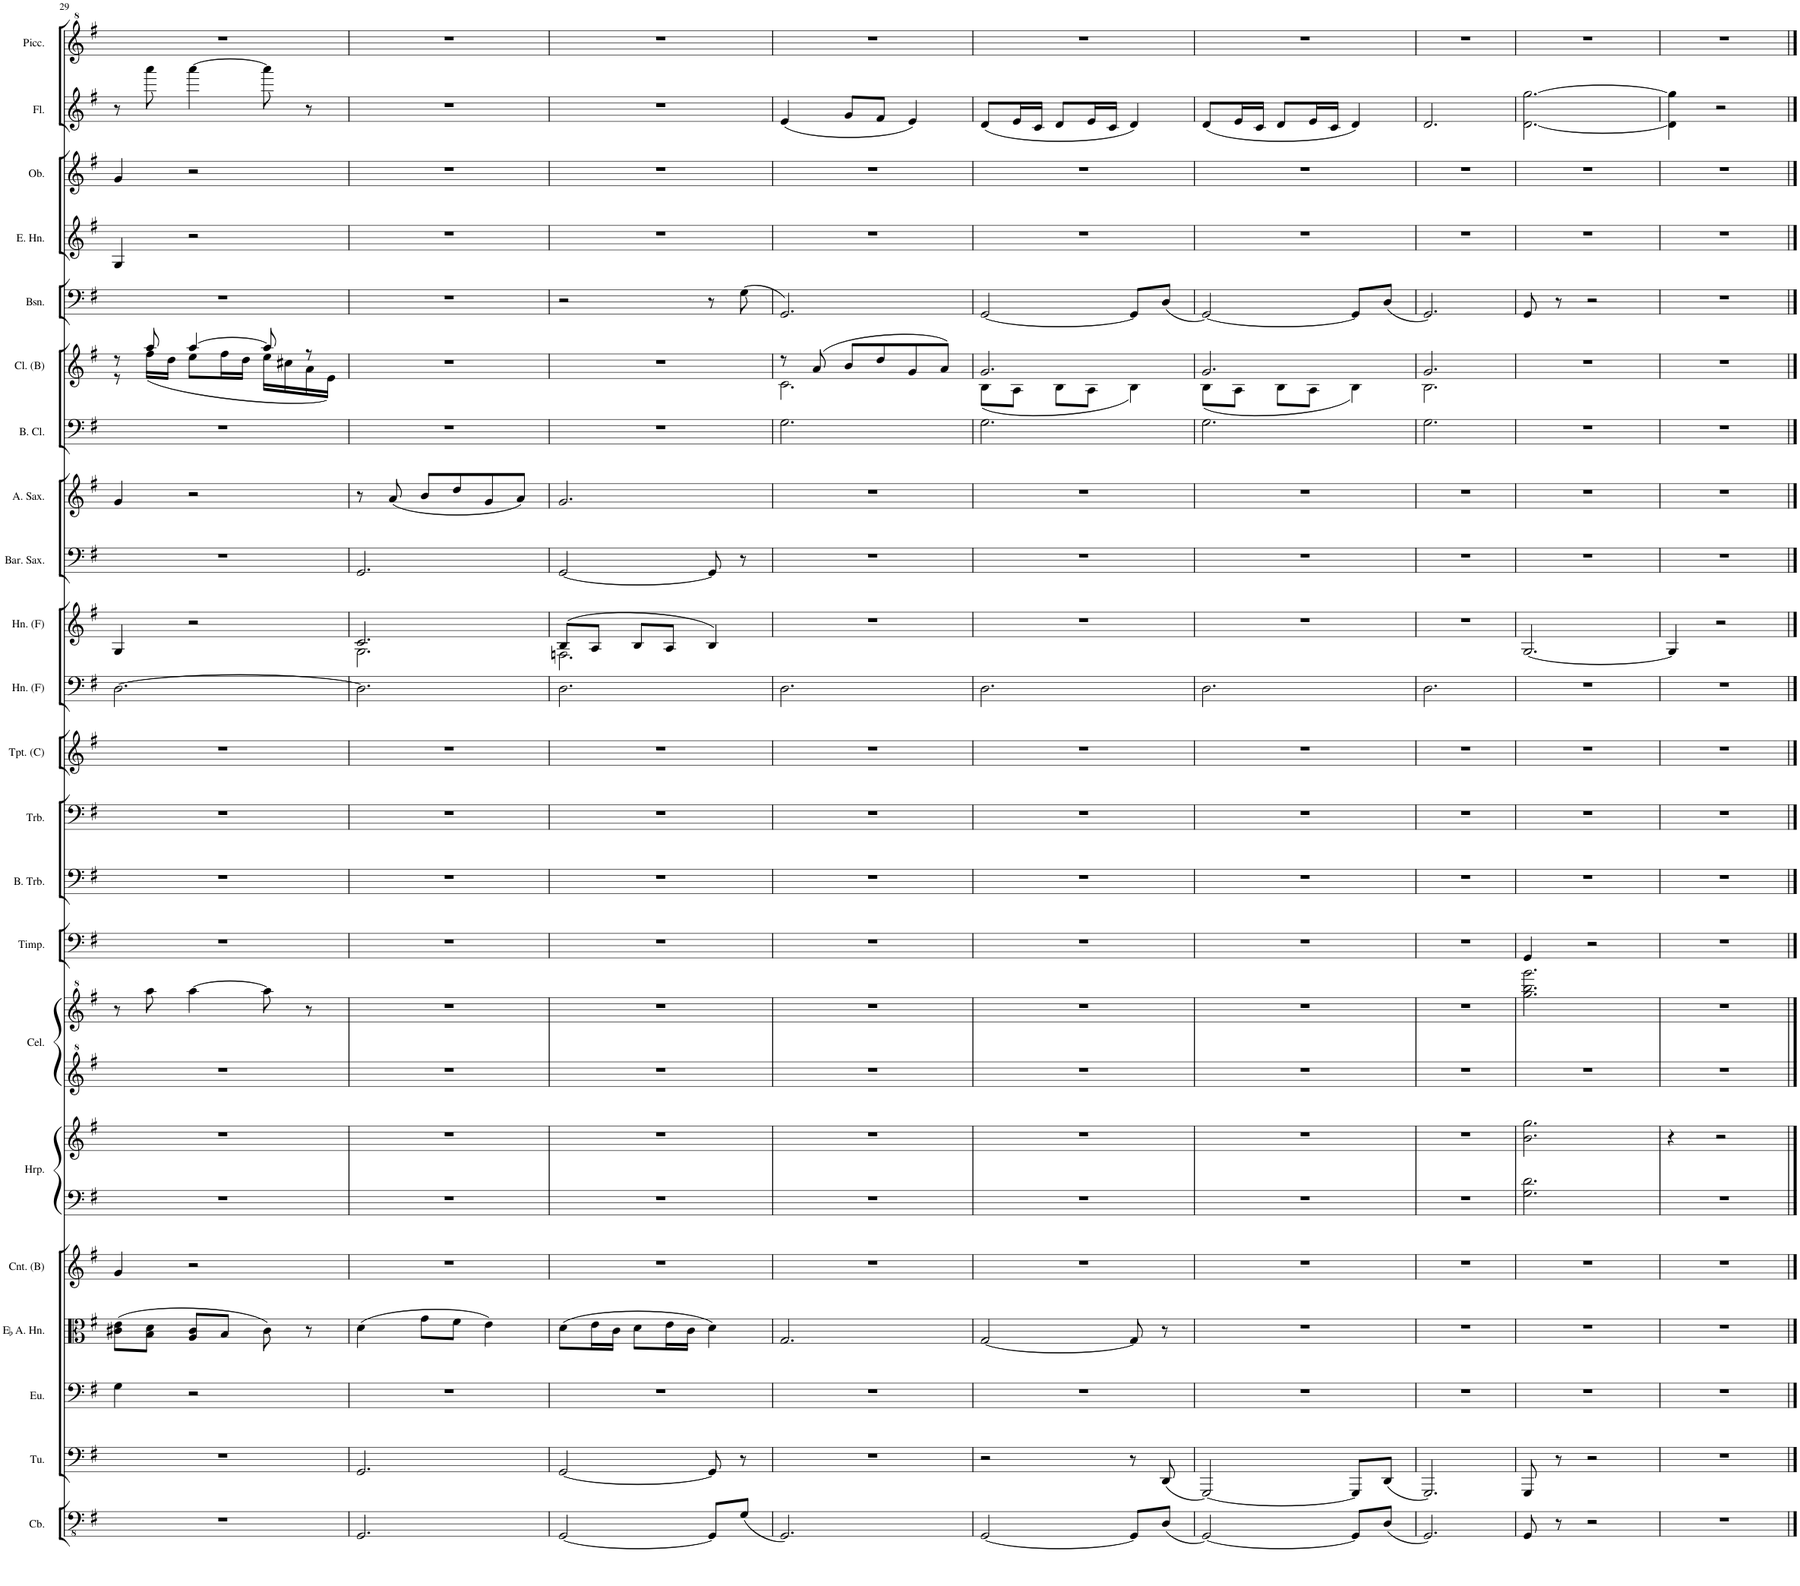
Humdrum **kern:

**kern	**kern	**kern	**kern	**kern	**kern	**kern	**kern	**kern	**kern	**kern	**kern	**kern	**kern	**kern	**kern	**kern	**kern	**kern	**kern	**kern	**kern	**kern	**kern
*part22	*part21	*part20	*part19	*part18	*part17	*part17	*part16	*part16	*part15	*part14	*part13	*part12	*part11	*part10	*part9	*part8	*part7	*part6	*part5	*part4	*part3	*part2	*part1
*staff24	*staff23	*staff22	*staff21	*staff20	*staff19	*staff18	*staff17	*staff16	*staff15	*staff14	*staff13	*staff12	*staff11	*staff10	*staff9	*staff8	*staff7	*staff6	*staff5	*staff4	*staff3	*staff2	*staff1
*I"Double Bass	*I"Tuba	*I"Euphonium	*I"EaccidentalFlat Alto Horn	*I"Cornet (B)	*I"Harp	*	*I"Celesta	*	*I"Timpani	*I"Bass Trombone	*I"Trombone	*I"Trumpet (C)	*I"Horn (F)	*I"Horn (F)	*I"Baritone Saxophone	*I"Alto Saxophone	*I"Bass Clarinet	*I"Clarinet (B)	*I"Bassoon	*I"English Horn	*I"Oboe	*I"Flute	*I"Piccolo
*	*I'Tu.	*I'Eu.	*I'EaccidentalFlat A. Hn.	*I'Cnt. (B)	*I'Hrp.	*	*I'Cel.	*	*I'Timp.	*I'B. Trb.	*I'Trb.	*I'Tpt. (C)	*I'Hn. (F)	*I'Hn. (F)	*I'Bar. Sax.	*I'A. Sax.	*I'B. Cl.	*I'Cl. (B)	*I'Bsn.	*I'E. Hn.	*I'Ob.	*I'Fl.	*I'Picc.
!!LO:PB:g=z
*clefFv4	*clefF4	*clefF4	*clefC3	*clefG2	*clefF4	*clefG2	*clefG^2	*clefG^2	*clefF4	*clefF4	*clefF4	*clefG2	*clefF4	*clefG2	*clefF4	*clefG2	*clefF4	*clefG2	*clefF4	*clefG2	*clefG2	*clefG2	*clefG^2
*Trd7c12	*	*	*Trd5c9	*Trd1c2	*	*	*	*	*	*	*	*	*Trd4c7	*Trd4c7	*	*Trd5c9	*Trd8c14	*Trd1c2	*	*Trd4c7	*	*	*Trd-7c-12
*k[f#]	*k[f#]	*k[f#]	*k[f#]	*k[f#]	*k[f#]	*k[f#]	*k[f#]	*k[f#]	*k[f#]	*k[f#]	*k[f#]	*k[f#]	*k[f#]	*k[f#]	*k[f#]	*k[f#]	*k[f#]	*k[f#]	*k[f#]	*k[f#]	*k[f#]	*k[f#]	*k[f#]
*M3/4	*M3/4	*M3/4	*M3/4	*M3/4	*M3/4	*M3/4	*M3/4	*M3/4	*M3/4	*M3/4	*M3/4	*M3/4	*M3/4	*M3/4	*M3/4	*M3/4	*M3/4	*M3/4	*M3/4	*M3/4	*M3/4	*M3/4	*M3/4
=29	=29	=29	=29	=29	=29	=29	=29	=29	=29	=29	=29	=29	=29	=29	=29	=29	=29	=29	=29	=29	=29	=29	=29
*	*	*	*	*	*	*	*	*	*	*	*	*	*	*	*	*	*	*^	*	*	*	*	*
2.r	2.r	4G\	(8c#X\ 8e\L	4g/	2.r	2.r	2.r	8r	2.r	2.r	2.r	2.r	[2.D\	4G/	2.r	4g/	2.r	8r	8r	2.r	4G/	4g/	8r	2.r
.	.	.	8B\ 8d\J	.	.	.	.	8aaa\	.	.	.	.	.	.	.	.	.	8aa/	(16ff#\LL	.	.	.	8aaa\	.
.	.	.	.	.	.	.	.	.	.	.	.	.	.	.	.	.	.	.	16dd\JJ	.	.	.	.	.
.	.	2r	8A/ 8c#/L	2r	.	.	.	[4aaa\	.	.	.	.	.	2r	.	2r	.	[4aa/	8ee\L	.	2r	2r	[4aaa\	.
.	.	.	8B/J	.	.	.	.	.	.	.	.	.	.	.	.	.	.	.	16ff#\L	.	.	.	.	.
.	.	.	.	.	.	.	.	.	.	.	.	.	.	.	.	.	.	.	16dd\JJ	.	.	.	.	.
.	.	.	8c#\)	.	.	.	.	8aaa\]	.	.	.	.	.	.	.	.	.	8aa/]	16ee\LL	.	.	.	8aaa\]	.
.	.	.	.	.	.	.	.	.	.	.	.	.	.	.	.	.	.	.	16cc#X\	.	.	.	.	.
.	.	.	8r	.	.	.	.	8r	.	.	.	.	.	.	.	.	.	8r	16a\	.	.	.	8r	.
.	.	.	.	.	.	.	.	.	.	.	.	.	.	.	.	.	.	.	16e\JJ)	.	.	.	.	.
*	*	*	*	*	*	*	*	*	*	*	*	*	*	*	*	*	*	*v	*v	*	*	*	*	*
=30	=30	=30	=30	=30	=30	=30	=30	=30	=30	=30	=30	=30	=30	=30	=30	=30	=30	=30	=30	=30	=30	=30	=30
*	*	*	*	*	*	*	*	*	*	*	*	*	*	*^	*	*	*	*	*	*	*	*	*
2.GGG/	2.GG/	2.r	(4d\	2.r	2.r	2.r	2.r	2.r	2.r	2.r	2.r	2.r	2.D\]	2.c/	2.G\	2.GG/	8r	2.r	2.r	2.r	2.r	2.r	2.r	2.r
.	.	.	.	.	.	.	.	.	.	.	.	.	.	.	.	.	(8a/	.	.	.	.	.	.	.
.	.	.	8g\L	.	.	.	.	.	.	.	.	.	.	.	.	.	8b/L	.	.	.	.	.	.	.
.	.	.	8f#\J	.	.	.	.	.	.	.	.	.	.	.	.	.	8dd/	.	.	.	.	.	.	.
.	.	.	4e\)	.	.	.	.	.	.	.	.	.	.	.	.	.	8g/	.	.	.	.	.	.	.
.	.	.	.	.	.	.	.	.	.	.	.	.	.	.	.	.	8a/J)	.	.	.	.	.	.	.
=31	=31	=31	=31	=31	=31	=31	=31	=31	=31	=31	=31	=31	=31	=31	=31	=31	=31	=31	=31	=31	=31	=31	=31	=31
[2GGG/	[2GG/	2.r	(8d\L	2.r	2.r	2.r	2.r	2.r	2.r	2.r	2.r	2.r	2.D\	(8B/L	2.Fn\	[2GG/	2.g/	2.r	2.r	2r	2.r	2.r	2.r	2.r
.	.	.	16e\L	.	.	.	.	.	.	.	.	.	.	8A/J	.	.	.	.	.	.	.	.	.	.
.	.	.	16c\JJ	.	.	.	.	.	.	.	.	.	.	.	.	.	.	.	.	.	.	.	.	.
.	.	.	8d\L	.	.	.	.	.	.	.	.	.	.	8B/L	.	.	.	.	.	.	.	.	.	.
.	.	.	16e\L	.	.	.	.	.	.	.	.	.	.	8A/J	.	.	.	.	.	.	.	.	.	.
.	.	.	16c\JJ	.	.	.	.	.	.	.	.	.	.	.	.	.	.	.	.	.	.	.	.	.
8GGG/L]	8GG/]	.	4d\)	.	.	.	.	.	.	.	.	.	.	4B/)	.	8GG/]	.	.	.	8r	.	.	.	.
(8GG/J	8r	.	.	.	.	.	.	.	.	.	.	.	.	.	.	8r	.	.	.	(8G\	.	.	.	.
*	*	*	*	*	*	*	*	*	*	*	*	*	*	*v	*v	*	*	*	*	*	*	*	*	*
=32	=32	=32	=32	=32	=32	=32	=32	=32	=32	=32	=32	=32	=32	=32	=32	=32	=32	=32	=32	=32	=32	=32	=32
*	*	*	*	*	*	*	*	*	*	*	*	*	*	*	*	*	*	*^	*	*	*	*	*
2.GGG/)	2.r	2.r	2.G/	2.r	2.r	2.r	2.r	2.r	2.r	2.r	2.r	2.r	2.D\	2.r	2.r	2.r	2.G\	8r	2.c\	2.GG/)	2.r	2.r	(4e/	2.r
.	.	.	.	.	.	.	.	.	.	.	.	.	.	.	.	.	.	(8a/	.	.	.	.	.	.
.	.	.	.	.	.	.	.	.	.	.	.	.	.	.	.	.	.	8b/L	.	.	.	.	8g/L	.
.	.	.	.	.	.	.	.	.	.	.	.	.	.	.	.	.	.	8dd/	.	.	.	.	8f#/J	.
.	.	.	.	.	.	.	.	.	.	.	.	.	.	.	.	.	.	8g/	.	.	.	.	4e/)	.
.	.	.	.	.	.	.	.	.	.	.	.	.	.	.	.	.	.	8a/J)	.	.	.	.	.	.
=33	=33	=33	=33	=33	=33	=33	=33	=33	=33	=33	=33	=33	=33	=33	=33	=33	=33	=33	=33	=33	=33	=33	=33	=33
[2GGG/	2r	2.r	[2G/	2.r	2.r	2.r	2.r	2.r	2.r	2.r	2.r	2.r	2.D\	2.r	2.r	2.r	2.G\	2.g/	(8B\L	[2GG/	2.r	2.r	(8d/L	2.r
.	.	.	.	.	.	.	.	.	.	.	.	.	.	.	.	.	.	.	8A\J	.	.	.	16e/L	.
.	.	.	.	.	.	.	.	.	.	.	.	.	.	.	.	.	.	.	.	.	.	.	16c/JJ	.
.	.	.	.	.	.	.	.	.	.	.	.	.	.	.	.	.	.	.	8B\L	.	.	.	8d/L	.
.	.	.	.	.	.	.	.	.	.	.	.	.	.	.	.	.	.	.	8A\J	.	.	.	16e/L	.
.	.	.	.	.	.	.	.	.	.	.	.	.	.	.	.	.	.	.	.	.	.	.	16c/JJ	.
8GGG/L]	8r	.	8G/]	.	.	.	.	.	.	.	.	.	.	.	.	.	.	.	4B\)	8GG/L]	.	.	4d/)	.
(8DD/J	(8DD/	.	8r	.	.	.	.	.	.	.	.	.	.	.	.	.	.	.	.	(8D/J	.	.	.	.
=34	=34	=34	=34	=34	=34	=34	=34	=34	=34	=34	=34	=34	=34	=34	=34	=34	=34	=34	=34	=34	=34	=34	=34	=34
[2GGG/)	[2GGG/)	2.r	2.r	2.r	2.r	2.r	2.r	2.r	2.r	2.r	2.r	2.r	2.D\	2.r	2.r	2.r	2.G\	2.g/	(8B\L	[2GG/)	2.r	2.r	(8d/L	2.r
.	.	.	.	.	.	.	.	.	.	.	.	.	.	.	.	.	.	.	8A\J	.	.	.	16e/L	.
.	.	.	.	.	.	.	.	.	.	.	.	.	.	.	.	.	.	.	.	.	.	.	16c/JJ	.
.	.	.	.	.	.	.	.	.	.	.	.	.	.	.	.	.	.	.	8B\L	.	.	.	8d/L	.
.	.	.	.	.	.	.	.	.	.	.	.	.	.	.	.	.	.	.	8A\J	.	.	.	16e/L	.
.	.	.	.	.	.	.	.	.	.	.	.	.	.	.	.	.	.	.	.	.	.	.	16c/JJ	.
8GGG/L]	8GGG/L]	.	.	.	.	.	.	.	.	.	.	.	.	.	.	.	.	.	4B\)	8GG/L]	.	.	4d/)	.
(8DD/J	(8DD/J	.	.	.	.	.	.	.	.	.	.	.	.	.	.	.	.	.	.	(8D/J	.	.	.	.
=35	=35	=35	=35	=35	=35	=35	=35	=35	=35	=35	=35	=35	=35	=35	=35	=35	=35	=35	=35	=35	=35	=35	=35	=35
2.GGG/)	2.GGG/)	2.r	2.r	2.r	2.r	2.r	2.r	2.r	2.r	2.r	2.r	2.r	2.D\	2.r	2.r	2.r	2.G\	2.g/	2.B\	2.GG/)	2.r	2.r	2.d/	2.r
*	*	*	*	*	*	*	*	*	*	*	*	*	*	*	*	*	*	*v	*v	*	*	*	*	*
=36	=36	=36	=36	=36	=36	=36	=36	=36	=36	=36	=36	=36	=36	=36	=36	=36	=36	=36	=36	=36	=36	=36	=36
8GGG/	8GGG/	2.r	2.r	2.r	2.G\ 2.d\	2.b\ 2.gg\	2.r	2.ggg\ 2.bbb\ 2.gggg\	4GG/	2.r	2.r	2.r	2.r	[2.G/	2.r	2.r	2.r	2.r	8GG/	2.r	2.r	[2.d\ [2.gg\	2.r
8r	8r	.	.	.	.	.	.	.	.	.	.	.	.	.	.	.	.	.	8r	.	.	.	.
2r	2r	.	.	.	.	.	.	.	2r	.	.	.	.	.	.	.	.	.	2r	.	.	.	.
=37	=37	=37	=37	=37	=37	=37	=37	=37	=37	=37	=37	=37	=37	=37	=37	=37	=37	=37	=37	=37	=37	=37	=37
2.r	2.r	2.r	2.r	2.r	2.r	4r	2.r	2.r	2.r	2.r	2.r	2.r	2.r	4G/]	2.r	2.r	2.r	2.r	2.r	2.r	2.r	4d\] 4gg\]	2.r
.	.	.	.	.	.	2r	.	.	.	.	.	.	.	2r	.	.	.	.	.	.	.	2r	.
==	==	==	==	==	==	==	==	==	==	==	==	==	==	==	==	==	==	==	==	==	==	==	==
*-	*-	*-	*-	*-	*-	*-	*-	*-	*-	*-	*-	*-	*-	*-	*-	*-	*-	*-	*-	*-	*-	*-	*-
